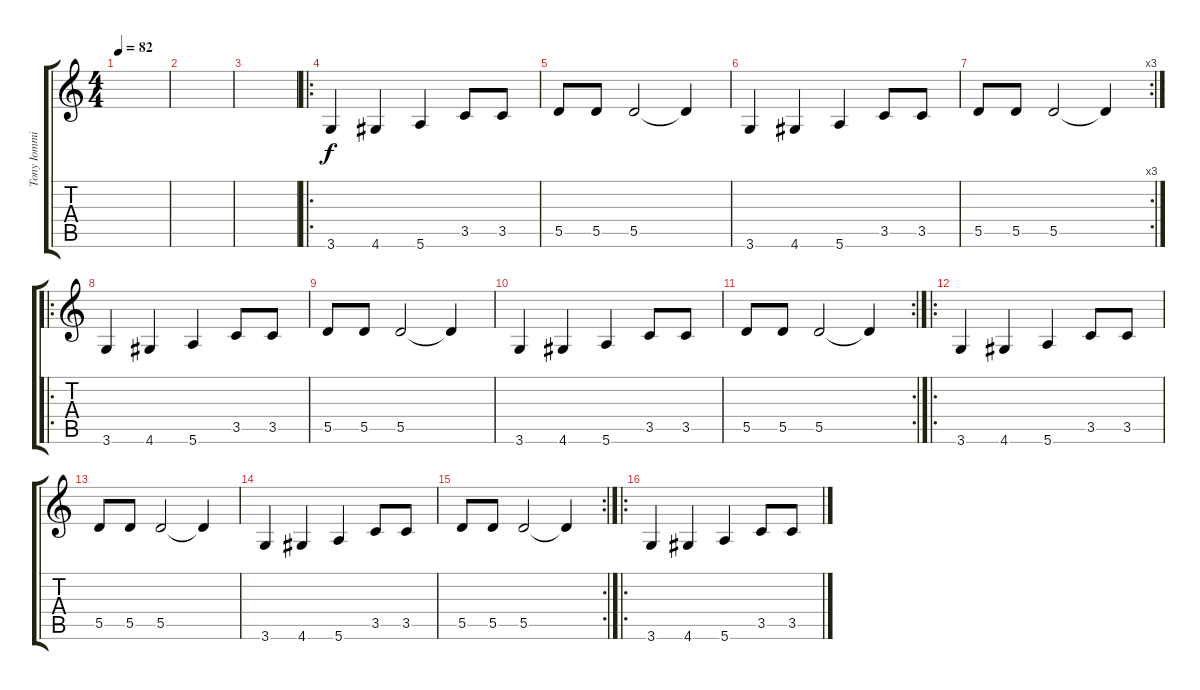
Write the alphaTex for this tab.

\track ("Tony Iommi / 1" "Tony Iommi") {instrument electricguitarclean}
\staff {score tabs}
\tuning (E4 B3 G3 D3 A2 E2) {hide}
\ts (4 4)
\tempo 82
\clef g2
\ks c
|
|
|
\ro
3.6.4 4.6.4 5.6.4 3.5.8 3.5.8 |
5.5.8 5.5.8 5.5.2 5.5{t}.4 |
3.6.4 4.6.4 5.6.4 3.5.8 3.5.8 |
\rc 3
5.5.8 5.5.8 5.5.2 5.5{t}.4 |
\ro
3.6.4{instrument distortionguitar} 4.6.4 5.6.4 3.5.8 3.5.8 |
5.5.8 5.5.8 5.5.2 5.5{t}.4 |
3.6.4 4.6.4 5.6.4 3.5.8 3.5.8 |
\rc 2
5.5.8 5.5.8 5.5.2 5.5{t}.4 |
\ro
3.6.4{instrument acousticguitarnylon} 4.6.4 5.6.4 3.5.8 3.5.8 |
5.5.8 5.5.8 5.5.2 5.5{t}.4 |
3.6.4 4.6.4 5.6.4 3.5.8 3.5.8 |
\rc 2
5.5.8 5.5.8 5.5.2 5.5{t}.4 |
\ro
3.6.4{instrument distortionguitar} 4.6.4 5.6.4 3.5.8 3.5.8
